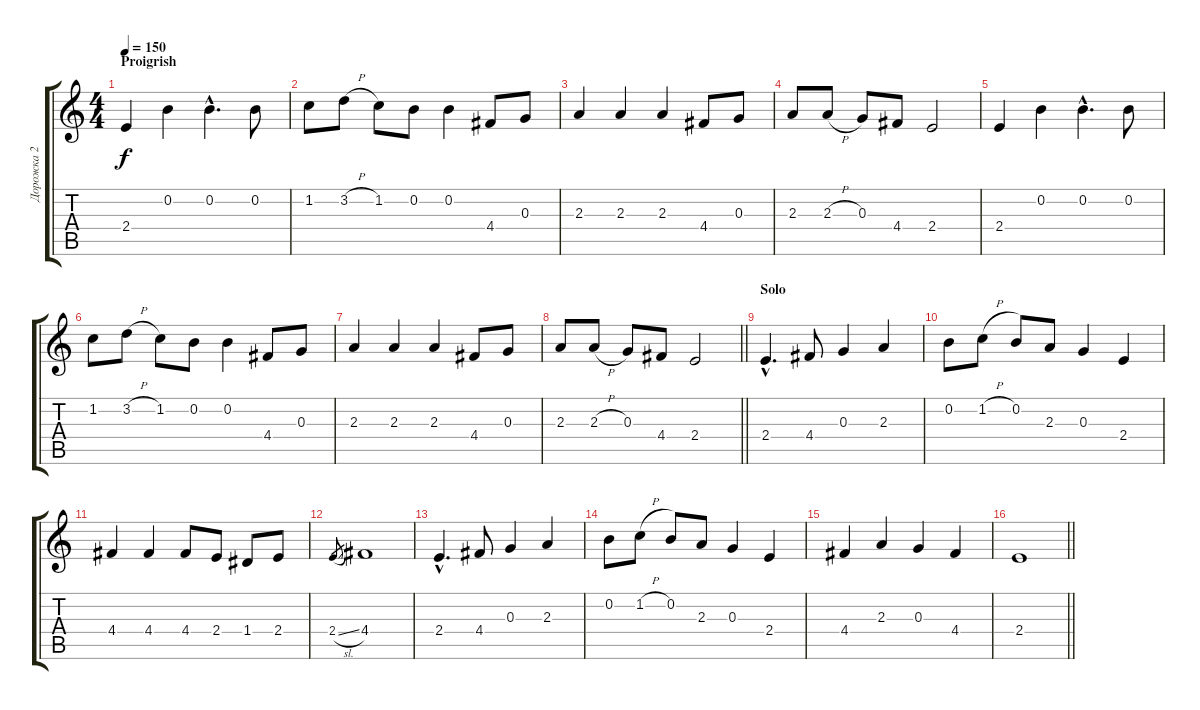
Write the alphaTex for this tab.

\track ("Дорожка 2" "Дорожка 2") {instrument acousticguitarsteel}
\staff {score tabs}
\tuning (E4 B3 G3 D3 A2 E2) {hide}
\ts (4 4)
\section ("" "Proigrish")
\tempo 150
\clef g2
\ks c
2.4.4{dy f} 0.2.4 0.2{hac}.4{d} 0.2.8 |
1.2.8 3.2{h}.8 1.2.8 0.2.8 0.2.4 4.4.8 0.3.8 |
2.3.4 2.3.4 2.3.4 4.4.8 0.3.8 |
2.3.8 2.3{h}.8 0.3.8 4.4.8 2.4.2 |
2.4.4 0.2.4 0.2{hac}.4{d} 0.2.8 |
1.2.8 3.2{h}.8 1.2.8 0.2.8 0.2.4 4.4.8 0.3.8 |
2.3.4 2.3.4 2.3.4 4.4.8 0.3.8 |
\barLineRight lightlight
2.3.8 2.3{h}.8 0.3.8 4.4.8 2.4.2 |
\section ("" "Solo")
2.4{hac}.4{d} 4.4.8 0.3.4 2.3.4 |
0.2.8 1.2{h}.8 0.2.8 2.3.8 0.3.4 2.4.4 |
4.4.4 4.4.4 4.4.8 2.4.8 1.4.8 2.4.8 |
2.4{sl}.8{gr} 4.4.1 |
2.4{hac}.4{d} 4.4.8 0.3.4 2.3.4 |
0.2.8 1.2{h}.8 0.2.8 2.3.8 0.3.4 2.4.4 |
4.4.4 2.3.4 0.3.4 4.4.4 |
\barLineRight lightlight
2.4.1
